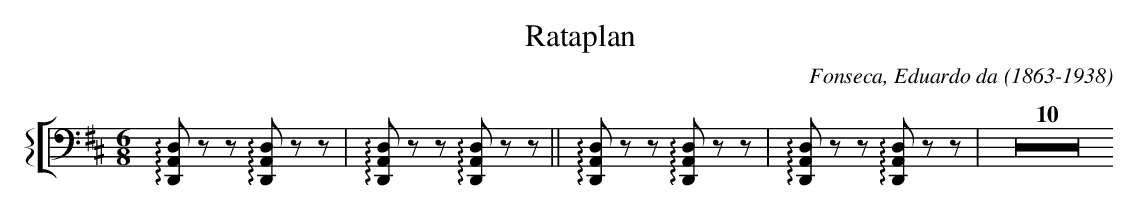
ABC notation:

X:1
T:Rataplan
C:Fonseca, Eduardo da (1863-1938)
M:6/8
L:1/4
K:D
V: 8 clef=bass name="" sname=""
%%staves [{ 8 }]
[L:1/8]
 !arpeggio![D,,A,,D,] z z !arpeggio![D,,A,,D,] z z  |  !arpeggio![D,,A,,D,] z z !arpeggio![D,,A,,D,] z z  ||  !arpeggio![D,,A,,D,] z z !arpeggio![D,,A,,D,] z z  |  !arpeggio![D,,A,,D,] z z !arpeggio![D,,A,,D,] z z  | Z10
